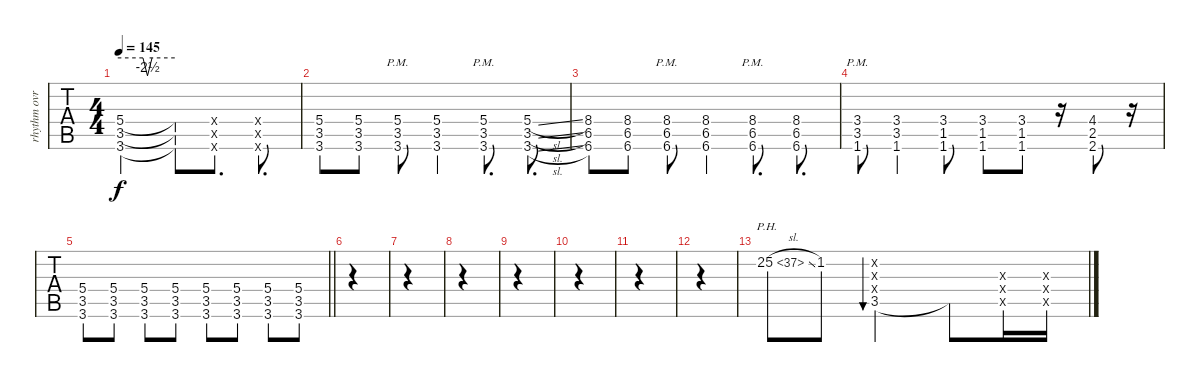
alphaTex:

\track ("rhythm ovrdrve" "rhythm ovr") {instrument overdrivenguitar}
\staff {tabs}
\tuning (E4 B3 G3 D3 A2 E2) {hide}
\ts (4 4)
\tempo 145
\clef g2
\ks cminor
(5.4 3.5 3.6).2{tbe (custom default 0 0 25 0 30 -10 35 0 60 0) dy f} (5.4{t} 3.5{t} 3.6{t}).8 (5.4{x} 3.5{x} 3.6{x}).8{d} (5.4{x} 3.5{x} 3.6{x}).8{d} |
(5.4 3.5 3.6).8 (5.4 3.5 3.6).8 (5.4{pm} 3.5{pm} 3.6{pm}).8 (5.4 3.5 3.6).4 (5.4{pm} 3.5{pm} 3.6{pm}).8{d} (5.4{sl} 3.5{sl} 3.6{sl}).8{d} |
(8.4 6.5 6.6).8 (8.4 6.5 6.6).8 (8.4{pm} 6.5{pm} 6.6{pm}).8 (8.4 6.5 6.6).4 (8.4{pm} 6.5{pm} 6.6{pm}).8{d} (8.4 6.5 6.6).8{d} |
(3.4{pm} 3.5{pm} 1.6{pm}).8 (3.4 3.5 1.6).4 (3.4 1.5 1.6).8 (3.4 1.5 1.6).8 (3.4 1.5 1.6).8 r.16 (4.4 2.5 2.6).8 r.16 |
\barLineRight lightlight
(5.4 3.5 3.6).8 (5.4 3.5 3.6).8 (5.4 3.5 3.6).8 (5.4 3.5 3.6).8 (5.4 3.5 3.6).8 (5.4 3.5 3.6).8 (5.4 3.5 3.6).8 (5.4 3.5 3.6).8 |
|
|
|
|
|
|
|
25.2{ph 12 sl}.8 1.2.8 (2.2{x} 2.3{x} 2.4{x} 3.5).2{bu 480} 3.5{t}.8 (5.3{x} 5.4{x} 3.5{x}).16 (5.3{x} 5.4{x} 3.5{x}).16
